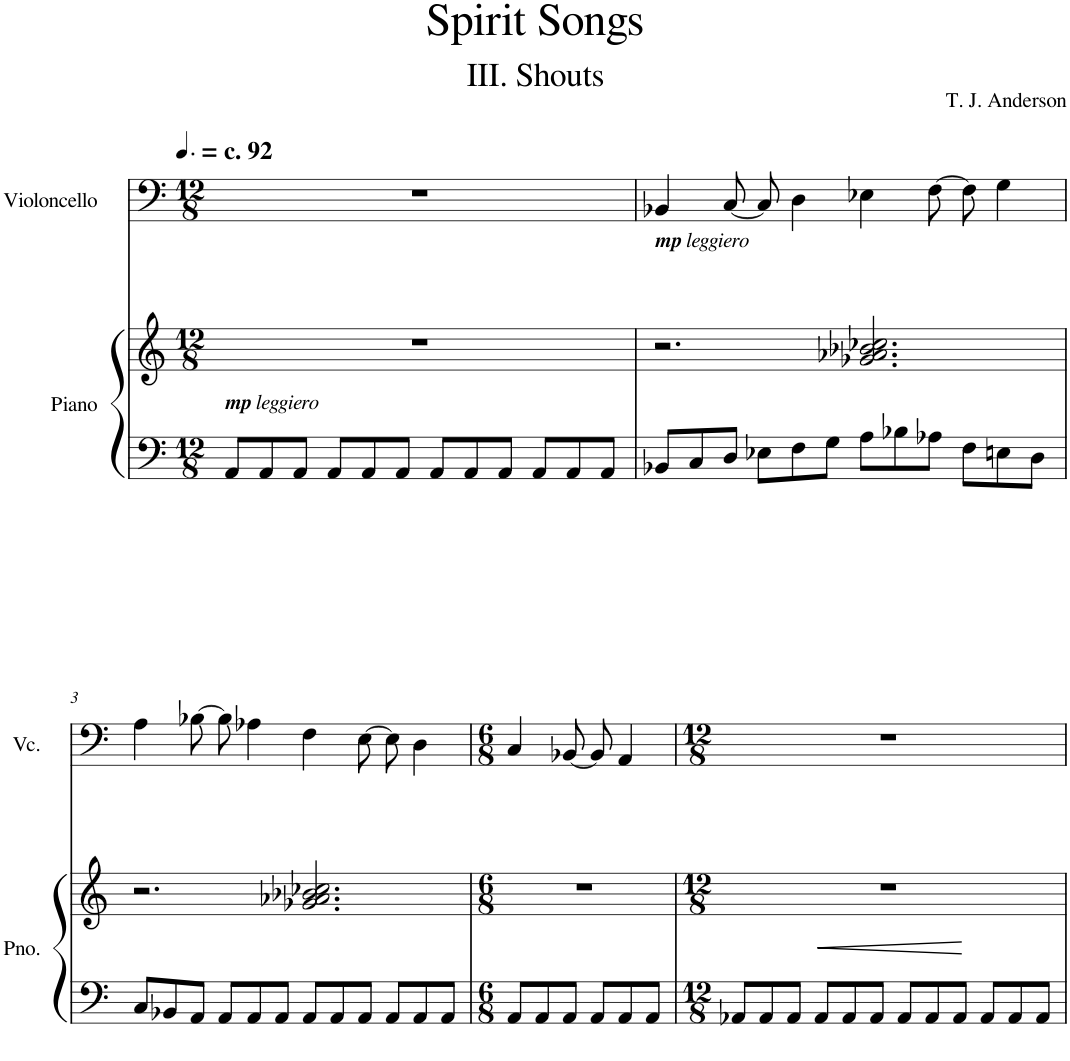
**kern	**kern	**dynam	**kern
*part2	*part2	*part2	*part1
*staff3	*staff2	*staff2/3	*staff1
*I"Piano	*	*	*I"Violoncello
*I'Pno.	*	*	*I'Vc.
*clefF4	*clefG2	*	*clefF4
*k[]	*k[]	*	*k[]
*M12/8	*M12/8	*	*M12/8
=1	=1	=1	=1
!	!	!	!LO:TX:a:B:t=c. 92
!	!LO:TX:b:Bi:t=mp	!	!
!	!LO:TX:b:t=leggiero	!	!
8AA/L	1.r	.	1.r
8AA/	.	.	.
8AA/J	.	.	.
8AA/L	.	.	.
8AA/	.	.	.
8AA/J	.	.	.
8AA/L	.	.	.
8AA/	.	.	.
8AA/J	.	.	.
8AA/L	.	.	.
8AA/	.	.	.
8AA/J	.	.	.
=2	=2	=2	=2
!	!	!	!LO:TX:b:Bi:t=mp
!	!	!	!LO:TX:b:t=leggiero
8BB-X/L	2.r	.	4BB-X/
8C/	.	.	.
8D/J	.	.	[8C/
8E-X\L	.	.	8C/]
8F\	.	.	4D\
8G\J	.	.	.
8A\L	2.g-X/ 2.a-X/ 2.b-X/ 2.cc-X/	.	4E-X\
8B-X\	.	.	.
8A-X\J	.	.	[8F\
8F\L	.	.	8F\]
8En\	.	.	4G\
8D\J	.	.	.
!!LO:LB:g=z
=3	=3	=3	=3
8C/L	2.r	.	4A\
8BB-X/	.	.	.
8AA/J	.	.	[8B-X\
8AA/L	.	.	8B-\]
8AA/	.	.	4A-X\
8AA/J	.	.	.
8AA/L	2.g-X/ 2.a-X/ 2.b-X/ 2.cc-X/	.	4F\
8AA/	.	.	.
8AA/J	.	.	[8E\
8AA/L	.	.	8E\]
8AA/	.	.	4D\
8AA/J	.	.	.
=4	=4	=4	=4
*M6/8	*M6/8	*	*M6/8
8AA/L	2.r	.	4C/
8AA/	.	.	.
8AA/J	.	.	[8BB-X/
8AA/L	.	.	8BB-/]
8AA/	.	.	4AA/
8AA/J	.	.	.
=5	=5	=5	=5
*M12/8	*M12/8	*	*M12/8
!	!	!LO:HP:b	!
8AA-X/L	1.r	<	1.r
8AA-/	.	.	.
8AA-/J	.	.	.
8AA-/L	.	.	.
8AA-/	.	.	.
8AA-/J	.	.	.
8AA-/L	.	.	.
8AA-/	.	.	.
8AA-/J	.	.	.
8AA-/L	.	.	.
8AA-/	.	.	.
8AA-/J	.	.	.
.	.	[	.
=	=	=	=
*-	*-	*-	*-
